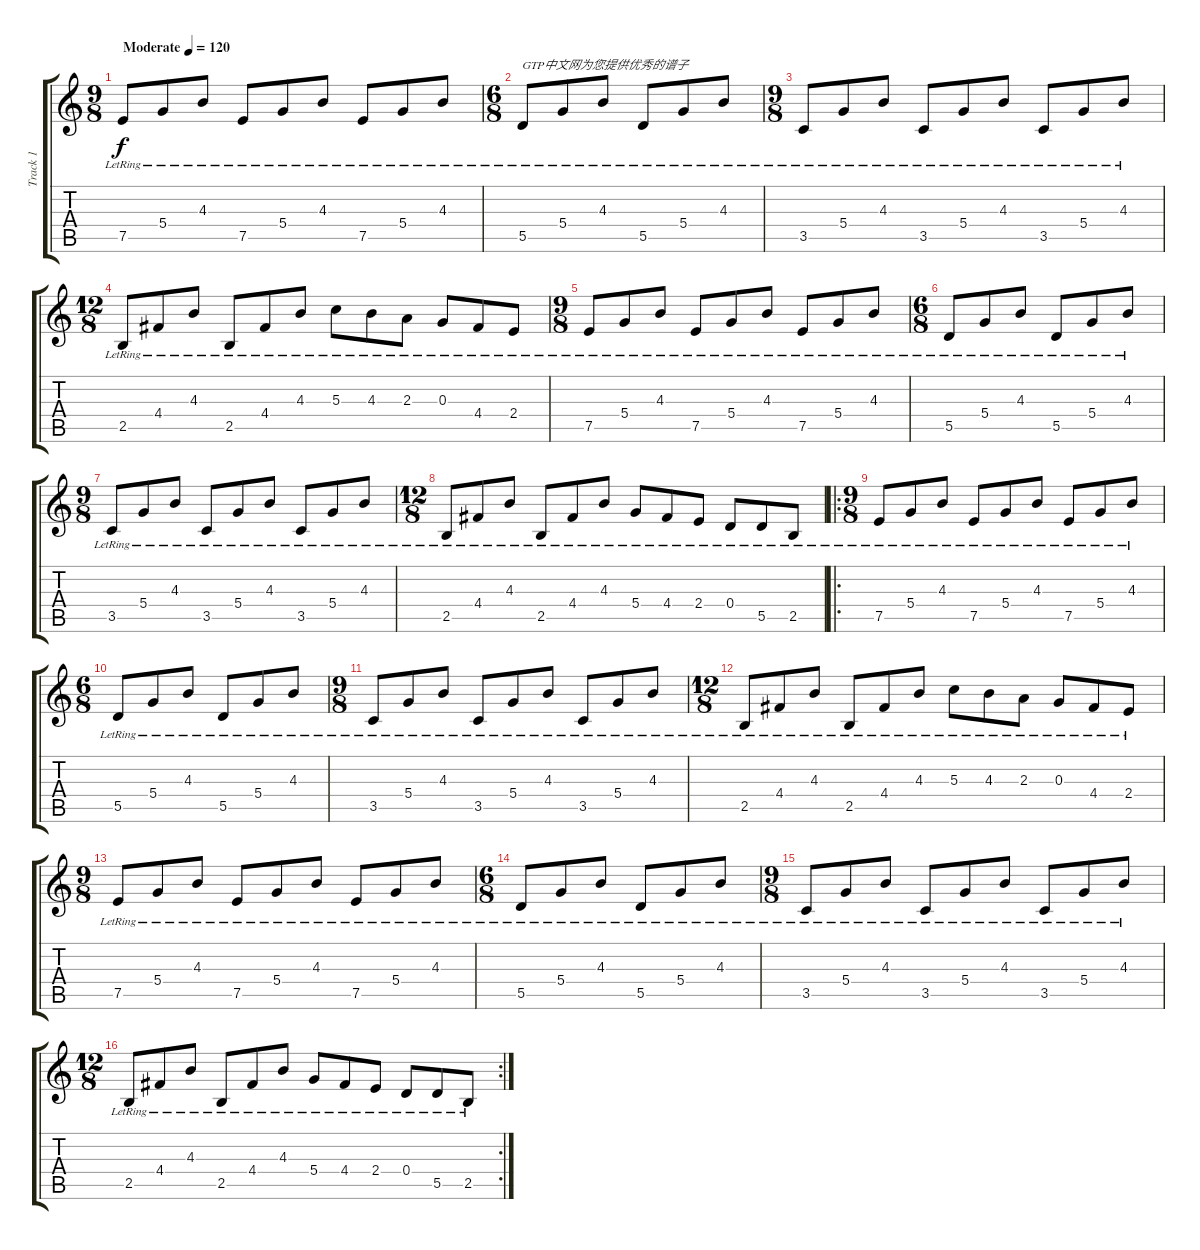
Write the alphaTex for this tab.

\track ("Track 1" "Track 1") {instrument acousticguitarsteel}
\staff {score tabs}
\tuning (E4 B3 G3 D3 A2 E2) {hide}
\ts (9 8)
\tempo (120 "Moderate")
\clef g2
\ks c
7.5{lr}.8{dy f instrument acousticguitarsteel} 5.4{lr}.8 4.3{lr}.8 7.5{lr}.8 5.4{lr}.8 4.3{lr}.8 7.5{lr}.8 5.4{lr}.8 4.3{lr}.8 |
\ts (6 8)
5.5{lr}.8{txt "GTP中文网为您提供优秀的谱子"} 5.4{lr}.8 4.3{lr}.8 5.5{lr}.8 5.4{lr}.8 4.3{lr}.8 |
\ts (9 8)
3.5{lr}.8 5.4{lr}.8 4.3{lr}.8 3.5{lr}.8 5.4{lr}.8 4.3{lr}.8 3.5{lr}.8 5.4{lr}.8 4.3{lr}.8 |
\ts (12 8)
2.5{lr}.8 4.4{lr}.8 4.3{lr}.8 2.5{lr}.8 4.4{lr}.8 4.3{lr}.8 5.3{lr}.8 4.3{lr}.8 2.3{lr}.8 0.3{lr}.8 4.4{lr}.8 2.4{lr}.8 |
\ts (9 8)
7.5{lr}.8 5.4{lr}.8 4.3{lr}.8 7.5{lr}.8 5.4{lr}.8 4.3{lr}.8 7.5{lr}.8 5.4{lr}.8 4.3{lr}.8 |
\ts (6 8)
5.5{lr}.8 5.4{lr}.8 4.3{lr}.8 5.5{lr}.8 5.4{lr}.8 4.3{lr}.8 |
\ts (9 8)
3.5{lr}.8 5.4{lr}.8 4.3{lr}.8 3.5{lr}.8 5.4{lr}.8 4.3{lr}.8 3.5{lr}.8 5.4{lr}.8 4.3{lr}.8 |
\ts (12 8)
2.5{lr}.8 4.4{lr}.8 4.3{lr}.8 2.5{lr}.8 4.4{lr}.8 4.3{lr}.8 5.4{lr}.8 4.4{lr}.8 2.4{lr}.8 0.4{lr}.8 5.5{lr}.8 2.5{lr}.8 |
\ro
\ts (9 8)
7.5{lr}.8 5.4{lr}.8 4.3{lr}.8 7.5{lr}.8 5.4{lr}.8 4.3{lr}.8 7.5{lr}.8 5.4{lr}.8 4.3{lr}.8 |
\ts (6 8)
5.5{lr}.8 5.4{lr}.8 4.3{lr}.8 5.5{lr}.8 5.4{lr}.8 4.3{lr}.8 |
\ts (9 8)
3.5{lr}.8 5.4{lr}.8 4.3{lr}.8 3.5{lr}.8 5.4{lr}.8 4.3{lr}.8 3.5{lr}.8 5.4{lr}.8 4.3{lr}.8 |
\ts (12 8)
2.5{lr}.8 4.4{lr}.8 4.3{lr}.8 2.5{lr}.8 4.4{lr}.8 4.3{lr}.8 5.3{lr}.8 4.3{lr}.8 2.3{lr}.8 0.3{lr}.8 4.4{lr}.8 2.4{lr}.8 |
\ts (9 8)
7.5{lr}.8 5.4{lr}.8 4.3{lr}.8 7.5{lr}.8 5.4{lr}.8 4.3{lr}.8 7.5{lr}.8 5.4{lr}.8 4.3{lr}.8 |
\ts (6 8)
5.5{lr}.8 5.4{lr}.8 4.3{lr}.8 5.5{lr}.8 5.4{lr}.8 4.3{lr}.8 |
\ts (9 8)
3.5{lr}.8 5.4{lr}.8 4.3{lr}.8 3.5{lr}.8 5.4{lr}.8 4.3{lr}.8 3.5{lr}.8 5.4{lr}.8 4.3{lr}.8 |
\rc 2
\ts (12 8)
2.5{lr}.8 4.4{lr}.8 4.3{lr}.8 2.5{lr}.8 4.4{lr}.8 4.3{lr}.8 5.4{lr}.8 4.4{lr}.8 2.4{lr}.8 0.4{lr}.8 5.5{lr}.8 2.5{lr}.8
